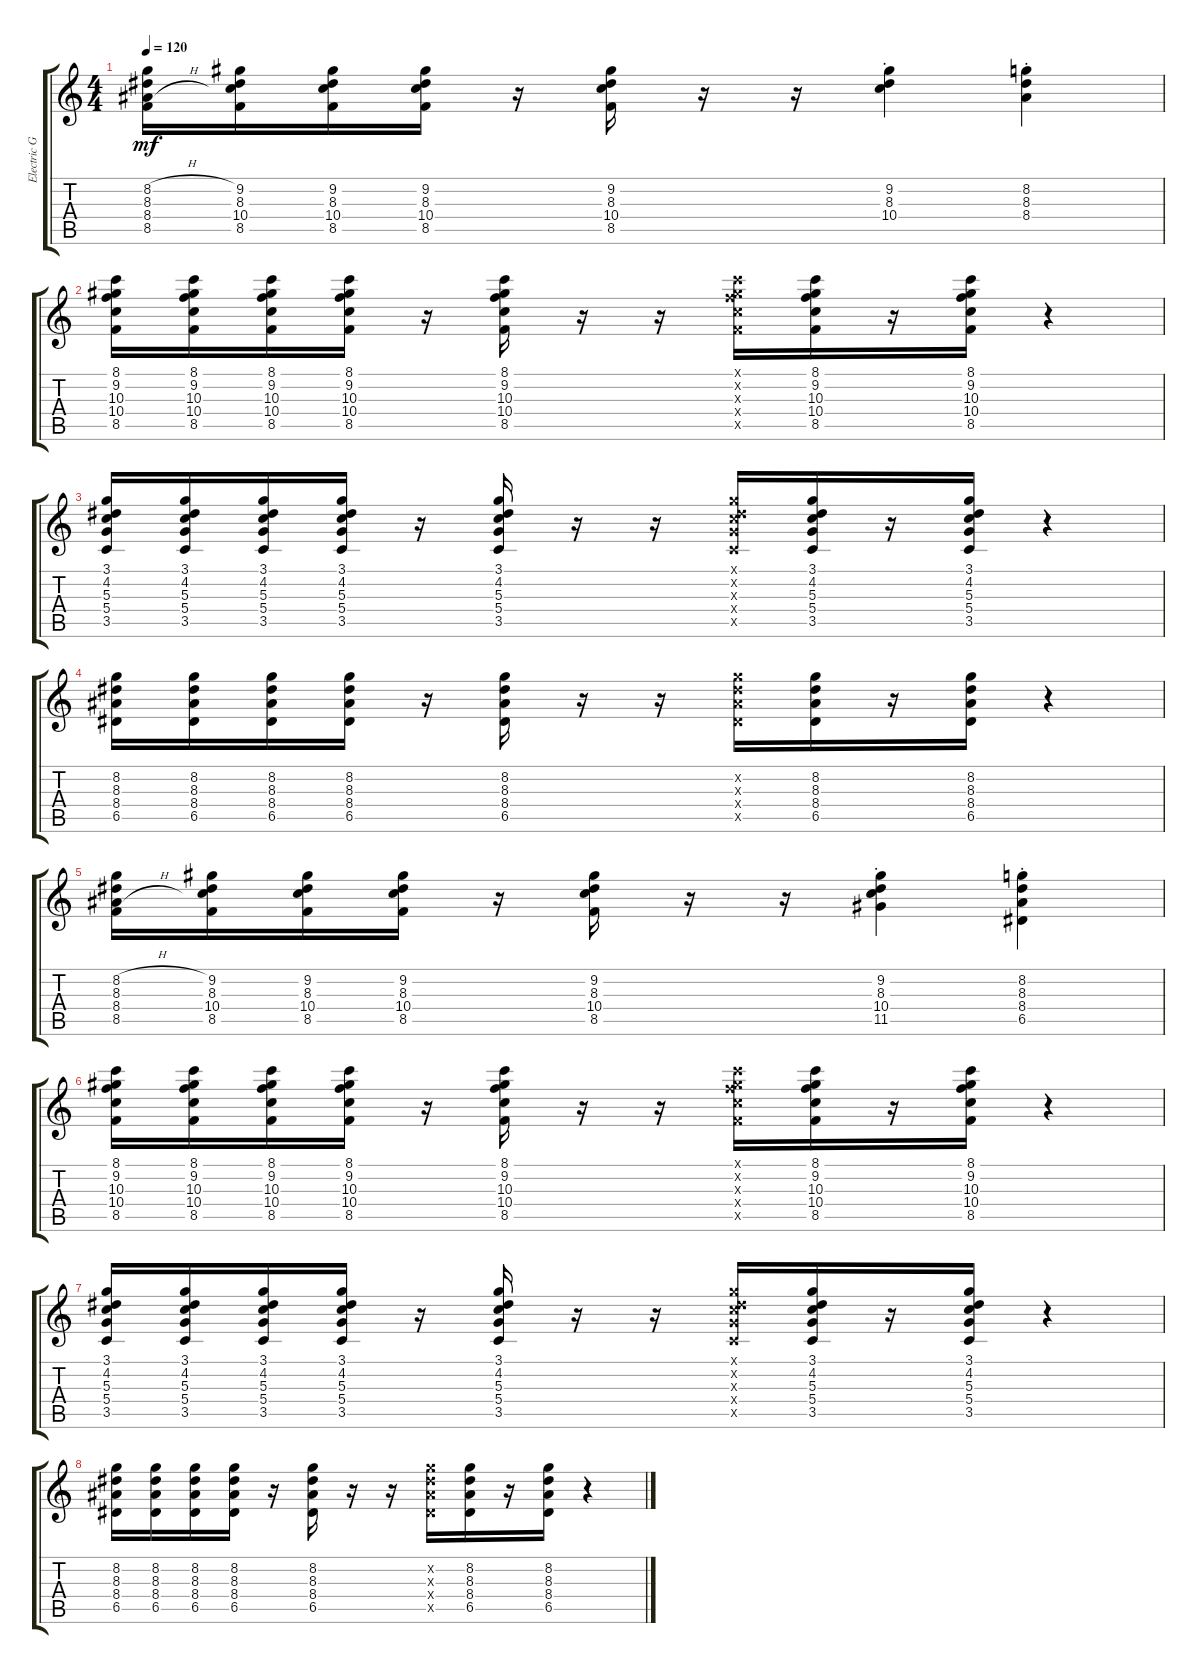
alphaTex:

\track ("Electric Guitar" "Electric G") {instrument overdrivenguitar}
\staff {score tabs}
\tuning (E4 B3 G3 D3 A2 E2) {hide}
\ts (4 4)
\tempo 120
\clef g2
\ks c
(8.2{h} 8.3 8.4{h} 8.5).16{dy mf} (9.2 8.3 10.4 8.5).16 (9.2 8.3 10.4 8.5).16 (9.2 8.3 10.4 8.5).16 r.16 (9.2 8.3 10.4 8.5).16 r.16 r.16 (9.2 8.3 10.4{st}).4 (8.2 8.3 8.4{st}).4 |
(8.1 9.2 10.3 10.4 8.5).16 (8.1 9.2 10.3 10.4 8.5).16 (8.1 9.2 10.3 10.4 8.5).16 (8.1 9.2 10.3 10.4 8.5).16 r.16 (8.1 9.2 10.3 10.4 8.5).16 r.16 r.16 (8.1{x} 9.2{x} 10.3{x} 10.4{x} 8.5{x}).16 (8.1 9.2 10.3 10.4 8.5).16 r.16 (8.1 9.2 10.3 10.4 8.5).16 r.4 |
(3.1 4.2 5.3 5.4 3.5).16 (3.1 4.2 5.3 5.4 3.5).16 (3.1 4.2 5.3 5.4 3.5).16 (3.1 4.2 5.3 5.4 3.5).16 r.16 (3.1 4.2 5.3 5.4 3.5).16 r.16 r.16 (3.1{x} 4.2{x} 5.3{x} 5.4{x} 3.5{x}).16 (3.1 4.2 5.3 5.4 3.5).16 r.16 (3.1 4.2 5.3 5.4 3.5).16 r.4 |
(8.2 8.3 8.4 6.5).16 (8.2 8.3 8.4 6.5).16 (8.2 8.3 8.4 6.5).16 (8.2 8.3 8.4 6.5).16 r.16 (8.2 8.3 8.4 6.5).16 r.16 r.16 (8.2{x} 8.3{x} 8.4{x} 6.5{x}).16 (8.2 8.3 8.4 6.5).16 r.16 (8.2 8.3 8.4 6.5).16 r.4 |
(8.2{h} 8.3 8.4{h} 8.5).16 (9.2 8.3 10.4 8.5).16 (9.2 8.3 10.4 8.5).16 (9.2 8.3 10.4 8.5).16 r.16 (9.2 8.3 10.4 8.5).16 r.16 r.16 (9.2 8.3 10.4{st} 11.5).4 (8.2 8.3 8.4{st} 6.5).4 |
(8.1 9.2 10.3 10.4 8.5).16 (8.1 9.2 10.3 10.4 8.5).16 (8.1 9.2 10.3 10.4 8.5).16 (8.1 9.2 10.3 10.4 8.5).16 r.16 (8.1 9.2 10.3 10.4 8.5).16 r.16 r.16 (8.1{x} 9.2{x} 10.3{x} 10.4{x} 8.5{x}).16 (8.1 9.2 10.3 10.4 8.5).16 r.16 (8.1 9.2 10.3 10.4 8.5).16 r.4 |
(3.1 4.2 5.3 5.4 3.5).16 (3.1 4.2 5.3 5.4 3.5).16 (3.1 4.2 5.3 5.4 3.5).16 (3.1 4.2 5.3 5.4 3.5).16 r.16 (3.1 4.2 5.3 5.4 3.5).16 r.16 r.16 (3.1{x} 4.2{x} 5.3{x} 5.4{x} 3.5{x}).16 (3.1 4.2 5.3 5.4 3.5).16 r.16 (3.1 4.2 5.3 5.4 3.5).16 r.4 |
(8.2 8.3 8.4 6.5).16 (8.2 8.3 8.4 6.5).16 (8.2 8.3 8.4 6.5).16 (8.2 8.3 8.4 6.5).16 r.16 (8.2 8.3 8.4 6.5).16 r.16 r.16 (8.2{x} 8.3{x} 8.4{x} 6.5{x}).16 (8.2 8.3 8.4 6.5).16 r.16 (8.2 8.3 8.4 6.5).16 r.4
